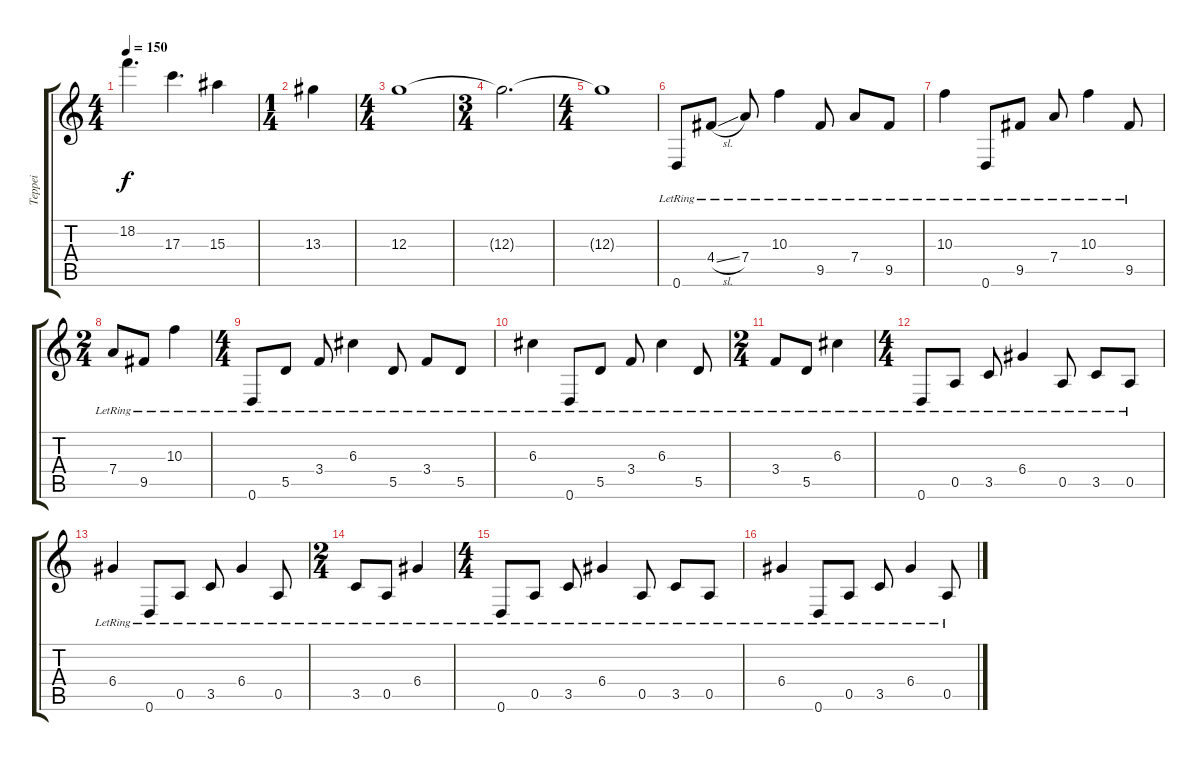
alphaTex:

\track ("Teppei" "Teppei") {instrument acousticguitarsteel}
\staff {score tabs}
\tuning (E4 B3 G3 D3 A2 D2) {hide}
\ts (4 4)
\tempo 150
\clef g2
\ks c
18.2.4{d dy f} 17.3.4{d} 15.3.4 |
\ts (1 4)
13.3.4 |
\ts (4 4)
12.3.1 |
\ts (3 4)
12.3{t}.2{d} |
\ts (4 4)
12.3{t}.1 |
0.6{lr}.8{instrument acousticguitarsteel} 4.4{sl lr}.8 7.4{lr}.8 10.3{lr}.4 9.5{lr}.8 7.4{lr}.8 9.5{lr}.8 |
10.3{lr}.4 0.6{lr}.8 9.5{lr}.8 7.4{lr}.8 10.3{lr}.4 9.5{lr}.8 |
\ts (2 4)
7.4{lr}.8 9.5{lr}.8 10.3{lr}.4 |
\ts (4 4)
0.6{lr}.8 5.5{lr}.8 3.4{lr}.8 6.3{lr}.4 5.5{lr}.8 3.4{lr}.8 5.5{lr}.8 |
6.3{lr}.4 0.6{lr}.8 5.5{lr}.8 3.4{lr}.8 6.3{lr}.4 5.5{lr}.8 |
\ts (2 4)
3.4{lr}.8 5.5{lr}.8 6.3{lr}.4 |
\ts (4 4)
0.6{lr}.8 0.5{lr}.8 3.5{lr}.8 6.4{lr}.4 0.5{lr}.8 3.5{lr}.8 0.5{lr}.8 |
6.4{lr}.4 0.6{lr}.8 0.5{lr}.8 3.5{lr}.8 6.4{lr}.4 0.5{lr}.8 |
\ts (2 4)
3.5{lr}.8 0.5{lr}.8 6.4{lr}.4 |
\ts (4 4)
0.6{lr}.8 0.5{lr}.8 3.5{lr}.8 6.4{lr}.4 0.5{lr}.8 3.5{lr}.8 0.5{lr}.8 |
6.4{lr}.4 0.6{lr}.8 0.5{lr}.8 3.5{lr}.8 6.4{lr}.4 0.5{lr}.8
